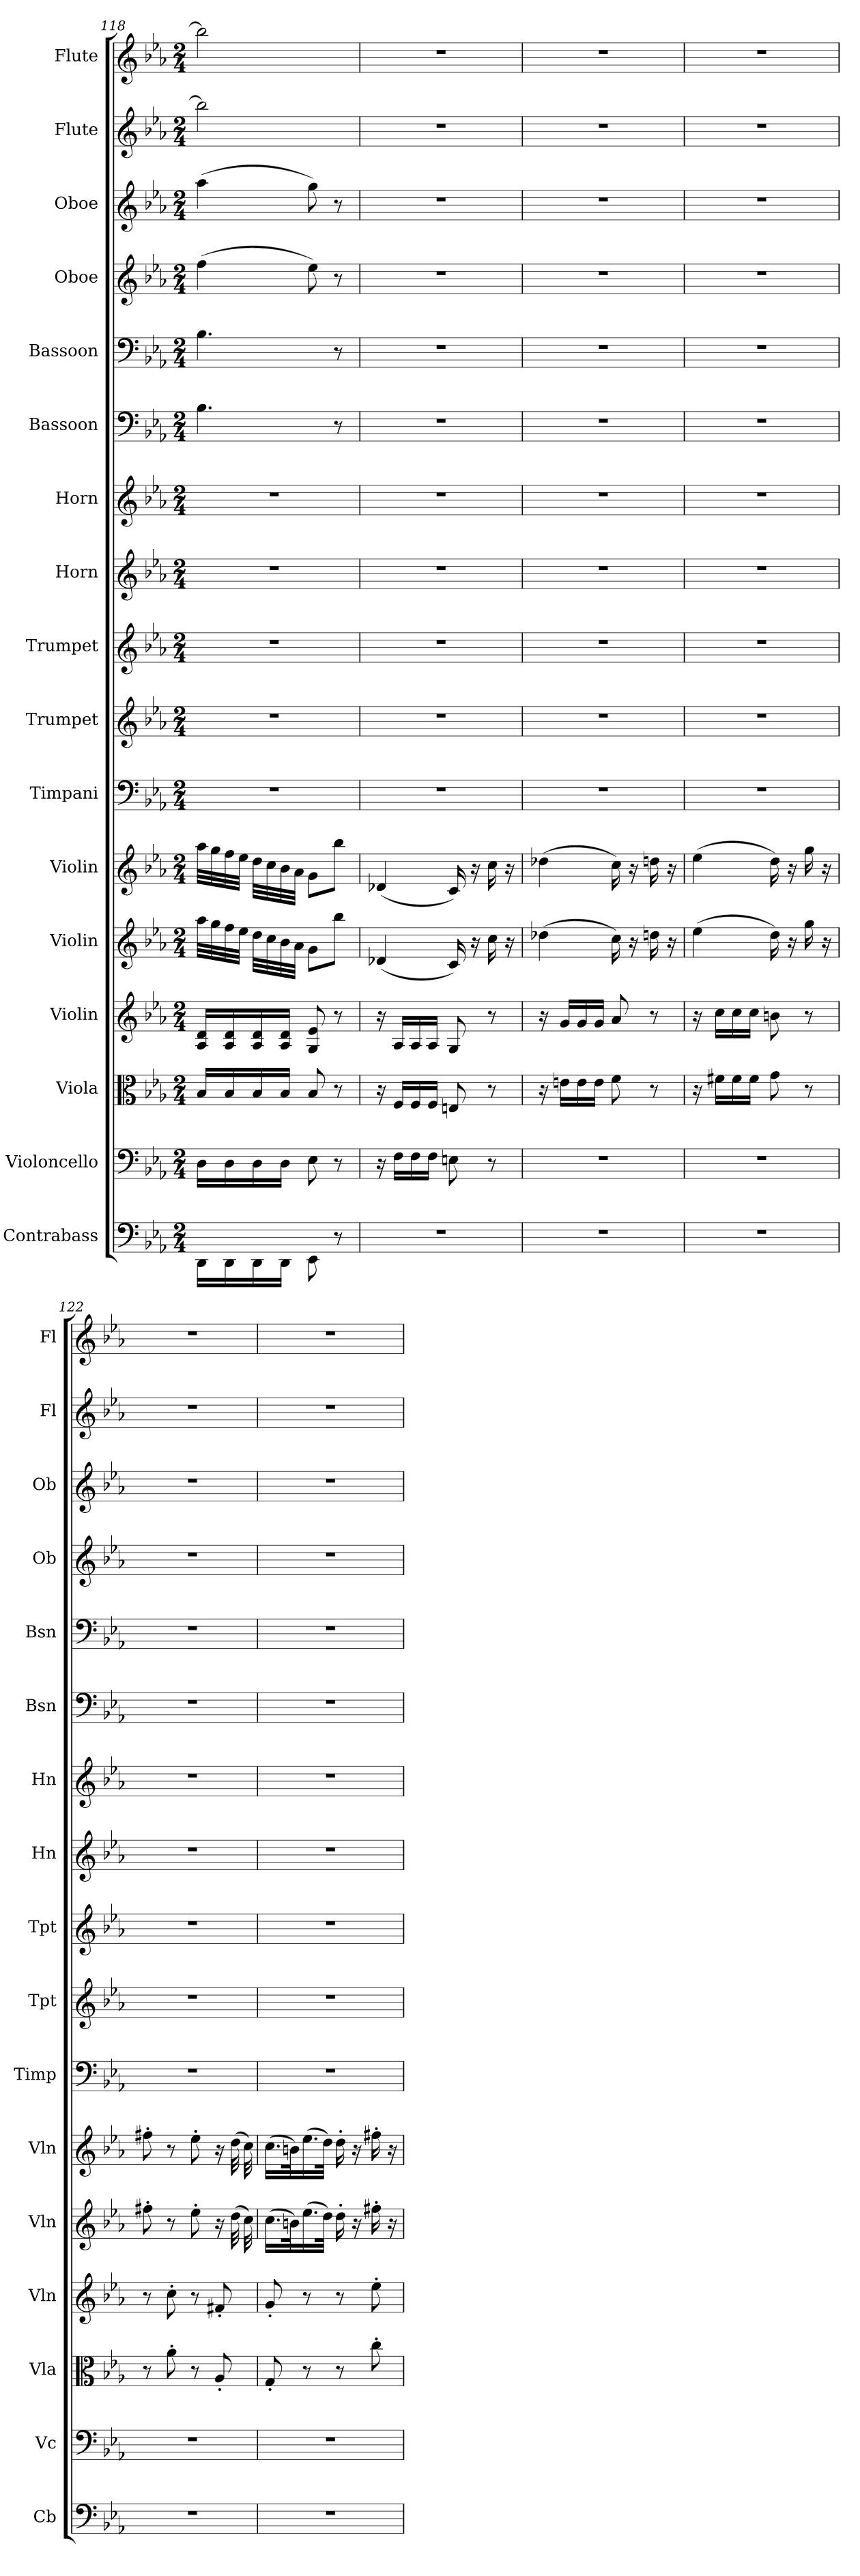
**kern	**kern	**kern	**kern	**kern	**kern	**kern	**kern	**kern	**kern	**kern	**kern	**kern	**kern	**kern	**kern	**kern
*part17	*part16	*part15	*part14	*part13	*part12	*part11	*part10	*part9	*part8	*part7	*part6	*part5	*part4	*part3	*part2	*part1
*staff17	*staff16	*staff15	*staff14	*staff13	*staff12	*staff11	*staff10	*staff9	*staff8	*staff7	*staff6	*staff5	*staff4	*staff3	*staff2	*staff1
*I"Contrabass	*I"Violoncello	*I"Viola	*I"Violin	*I"Violin	*I"Violin	*I"Timpani	*I"Trumpet	*I"Trumpet	*I"Horn	*I"Horn	*I"Bassoon	*I"Bassoon	*I"Oboe	*I"Oboe	*I"Flute	*I"Flute
*I'Cb	*I'Vc	*I'Vla	*I'Vln	*I'Vln	*I'Vln	*I'Timp	*I'Tpt	*I'Tpt	*I'Hn	*I'Hn	*I'Bsn	*I'Bsn	*I'Ob	*I'Ob	*I'Fl	*I'Fl
*clefF4	*clefF4	*clefC3	*clefG2	*clefG2	*clefG2	*clefF4	*clefG2	*clefG2	*clefG2	*clefG2	*clefF4	*clefF4	*clefG2	*clefG2	*clefG2	*clefG2
*k[b-e-a-]	*k[b-e-a-]	*k[b-e-a-]	*k[b-e-a-]	*k[b-e-a-]	*k[b-e-a-]	*k[b-e-a-]	*k[b-e-a-]	*k[b-e-a-]	*k[b-e-a-]	*k[b-e-a-]	*k[b-e-a-]	*k[b-e-a-]	*k[b-e-a-]	*k[b-e-a-]	*k[b-e-a-]	*k[b-e-a-]
*M2/4	*M2/4	*M2/4	*M2/4	*M2/4	*M2/4	*M2/4	*M2/4	*M2/4	*M2/4	*M2/4	*M2/4	*M2/4	*M2/4	*M2/4	*M2/4	*M2/4
=118	=118	=118	=118	=118	=118	=118	=118	=118	=118	=118	=118	=118	=118	=118	=118	=118
16DD\LL	16D\LL	16B-/LL	16A-"/ 16d"/LL	32aa-\LLL	32aa-\LLL	2r	2r	2r	2r	2r	4.B-\	4.B-\	(4ff\	(4aa-\	2bb-\]	2bb-\]
.	.	.	.	32gg\	32gg\	.	.	.	.	.	.	.	.	.	.	.
16DD\	16D\	16B-/	16A-"/ 16d"/	32ff\	32ff\	.	.	.	.	.	.	.	.	.	.	.
.	.	.	.	32ee-\JJJ	32ee-\JJJ	.	.	.	.	.	.	.	.	.	.	.
16DD\	16D\	16B-/	16A-"/ 16d"/	32dd\LLL	32dd\LLL	.	.	.	.	.	.	.	.	.	.	.
.	.	.	.	32cc\	32cc\	.	.	.	.	.	.	.	.	.	.	.
16DD\JJ	16D\JJ	16B-/JJ	16A-"/ 16d"/JJ	32b-\	32b-\	.	.	.	.	.	.	.	.	.	.	.
.	.	.	.	32a-\JJJ	32a-\JJJ	.	.	.	.	.	.	.	.	.	.	.
8EE-\	8E-\	8B-/	8G"/ 8e-"/	8g\L	8g\L	.	.	.	.	.	.	.	8ee-\)	8gg\)	.	.
8r	8r	8r	8r	8bb-\J	8bb-\J	.	.	.	.	.	8r	8r	8r	8r	.	.
=119	=119	=119	=119	=119	=119	=119	=119	=119	=119	=119	=119	=119	=119	=119	=119	=119
2r	16r	16r	16r	(4d-X/	(4d-X/	2r	2r	2r	2r	2r	2r	2r	2r	2r	2r	2r
.	16F\LL	16F/LL	16A-"/LL	.	.	.	.	.	.	.	.	.	.	.	.	.
.	16F\	16F/	16A-"/	.	.	.	.	.	.	.	.	.	.	.	.	.
.	16F\JJ	16F/JJ	16A-"/JJ	.	.	.	.	.	.	.	.	.	.	.	.	.
.	8En\	8En/	8G"/	16c/)	16c/)	.	.	.	.	.	.	.	.	.	.	.
.	.	.	.	16r	16r	.	.	.	.	.	.	.	.	.	.	.
.	8r	8r	8r	16cc\	16cc\	.	.	.	.	.	.	.	.	.	.	.
.	.	.	.	16r	16r	.	.	.	.	.	.	.	.	.	.	.
=120	=120	=120	=120	=120	=120	=120	=120	=120	=120	=120	=120	=120	=120	=120	=120	=120
2r	2r	16r	16r	(4dd-X\	(4dd-X\	2r	2r	2r	2r	2r	2r	2r	2r	2r	2r	2r
.	.	16en\LL	16g"/LL	.	.	.	.	.	.	.	.	.	.	.	.	.
.	.	16e\	16g"/	.	.	.	.	.	.	.	.	.	.	.	.	.
.	.	16e\JJ	16g"/JJ	.	.	.	.	.	.	.	.	.	.	.	.	.
.	.	8f\	8a-"/	16cc\)	16cc\)	.	.	.	.	.	.	.	.	.	.	.
.	.	.	.	16r	16r	.	.	.	.	.	.	.	.	.	.	.
.	.	8r	8r	16ddn\	16ddn\	.	.	.	.	.	.	.	.	.	.	.
.	.	.	.	16r	16r	.	.	.	.	.	.	.	.	.	.	.
=121	=121	=121	=121	=121	=121	=121	=121	=121	=121	=121	=121	=121	=121	=121	=121	=121
2r	2r	16r	16r	(4ee-\	(4ee-\	2r	2r	2r	2r	2r	2r	2r	2r	2r	2r	2r
.	.	16f#X\LL	16cc"\LL	.	.	.	.	.	.	.	.	.	.	.	.	.
.	.	16f#\	16cc"\	.	.	.	.	.	.	.	.	.	.	.	.	.
.	.	16f#\JJ	16cc"\JJ	.	.	.	.	.	.	.	.	.	.	.	.	.
.	.	8g\	8bn"\	16dd\)	16dd\)	.	.	.	.	.	.	.	.	.	.	.
.	.	.	.	16r	16r	.	.	.	.	.	.	.	.	.	.	.
.	.	8r	8r	16gg\	16gg\	.	.	.	.	.	.	.	.	.	.	.
.	.	.	.	16r	16r	.	.	.	.	.	.	.	.	.	.	.
=122	=122	=122	=122	=122	=122	=122	=122	=122	=122	=122	=122	=122	=122	=122	=122	=122
2r	2r	8r	8r	8ff#X'\	8ff#X'\	2r	2r	2r	2r	2r	2r	2r	2r	2r	2r	2r
.	.	8a-'\	8cc'"\	8r	8r	.	.	.	.	.	.	.	.	.	.	.
.	.	8r	8r	8ee-'\	8ee-'\	.	.	.	.	.	.	.	.	.	.	.
.	.	8A-'/	8f#X'"/	16r	16r	.	.	.	.	.	.	.	.	.	.	.
.	.	.	.	(32dd\	(32dd\	.	.	.	.	.	.	.	.	.	.	.
.	.	.	.	32cc\)	32cc\)	.	.	.	.	.	.	.	.	.	.	.
=123	=123	=123	=123	=123	=123	=123	=123	=123	=123	=123	=123	=123	=123	=123	=123	=123
2r	2r	8G'/	8g'"/	(16.cc\LL	(16.cc\LL	2r	2r	2r	2r	2r	2r	2r	2r	2r	2r	2r
.	.	.	.	32bn\K)	32bn\K)	.	.	.	.	.	.	.	.	.	.	.
.	.	8r	8r	(16.ee-\	(16.ee-\	.	.	.	.	.	.	.	.	.	.	.
.	.	.	.	32dd\JJk)	32dd\JJk)	.	.	.	.	.	.	.	.	.	.	.
.	.	8r	8r	16dd'\	16dd'\	.	.	.	.	.	.	.	.	.	.	.
.	.	.	.	16r	16r	.	.	.	.	.	.	.	.	.	.	.
.	.	8cc'\	8ee-'"\	16ff#X'\	16ff#X'\	.	.	.	.	.	.	.	.	.	.	.
.	.	.	.	16r	16r	.	.	.	.	.	.	.	.	.	.	.
=	=	=	=	=	=	=	=	=	=	=	=	=	=	=	=	=
*-	*-	*-	*-	*-	*-	*-	*-	*-	*-	*-	*-	*-	*-	*-	*-	*-
